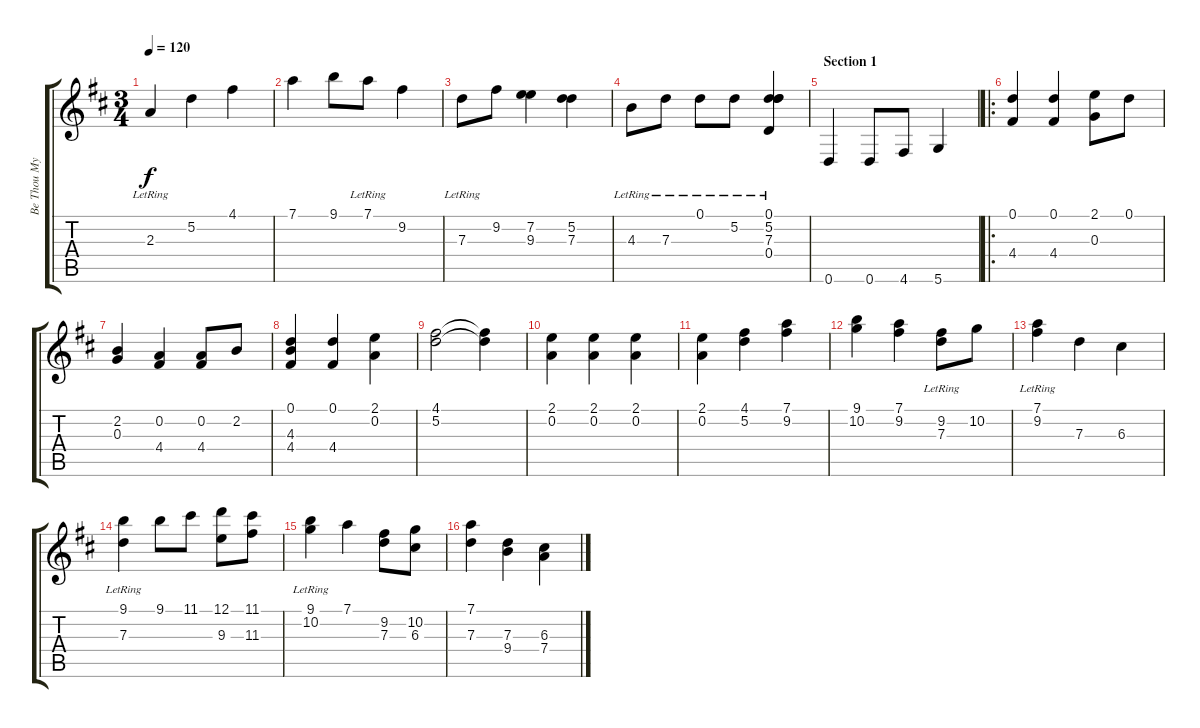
\track ("Be Thou My Vision" "Be Thou My") {instrument acousticguitarnylon}
\staff {score tabs}
\tuning (D4 A3 G3 D3 A2 D2) {hide}
\ts (3 4)
\tempo 120
\clef g2
\ks d
2.3{lr}.4{dy f instrument acousticguitarnylon} 5.2.4 4.1.4 |
7.1.4 9.1.8 7.1{lr}.8 9.2.4 |
7.3{lr}.8 9.2.8 (7.2 9.3).4 (5.2 7.3).4 |
4.3{lr}.8 7.3{lr}.8 0.1{lr}.8 5.2{lr}.8 (0.1{lr} 5.2{lr} 7.3{lr} 0.4{lr}).4 |
\section ("" "Section 1")
0.6.4 0.6.8 4.6.8 5.6.4 |
\ro
(0.1 4.4).4 (0.1 4.4).4 (2.1 0.3).8 0.1.8 |
(2.2 0.3).4 (0.2 4.4).4 (0.2 4.4).8 2.2.8 |
(0.1 4.3 4.4).4 (0.1 4.4).4 (2.1 0.2).4 |
(4.1 5.2).2 (4.1{t} 5.2{t}).4 |
(2.1 0.2).4 (2.1 0.2).4 (2.1 0.2).4 |
(2.1 0.2).4 (4.1 5.2).4 (7.1 9.2).4 |
(9.1 10.2).4 (7.1 9.2).4 (9.2 7.3{lr}).8 10.2.8 |
(7.1 9.2{lr}).4 7.3.4 6.3.4 |
(9.1 7.3{lr}).4 9.1.8 11.1.8 (12.1 9.3).8 (11.1 11.3).8 |
(9.1 10.2{lr}).4 7.1.4 (9.2 7.3).8 (10.2 6.3).8 |
(7.1 7.3).4 (7.3 9.4).4 (6.3 7.4).4
